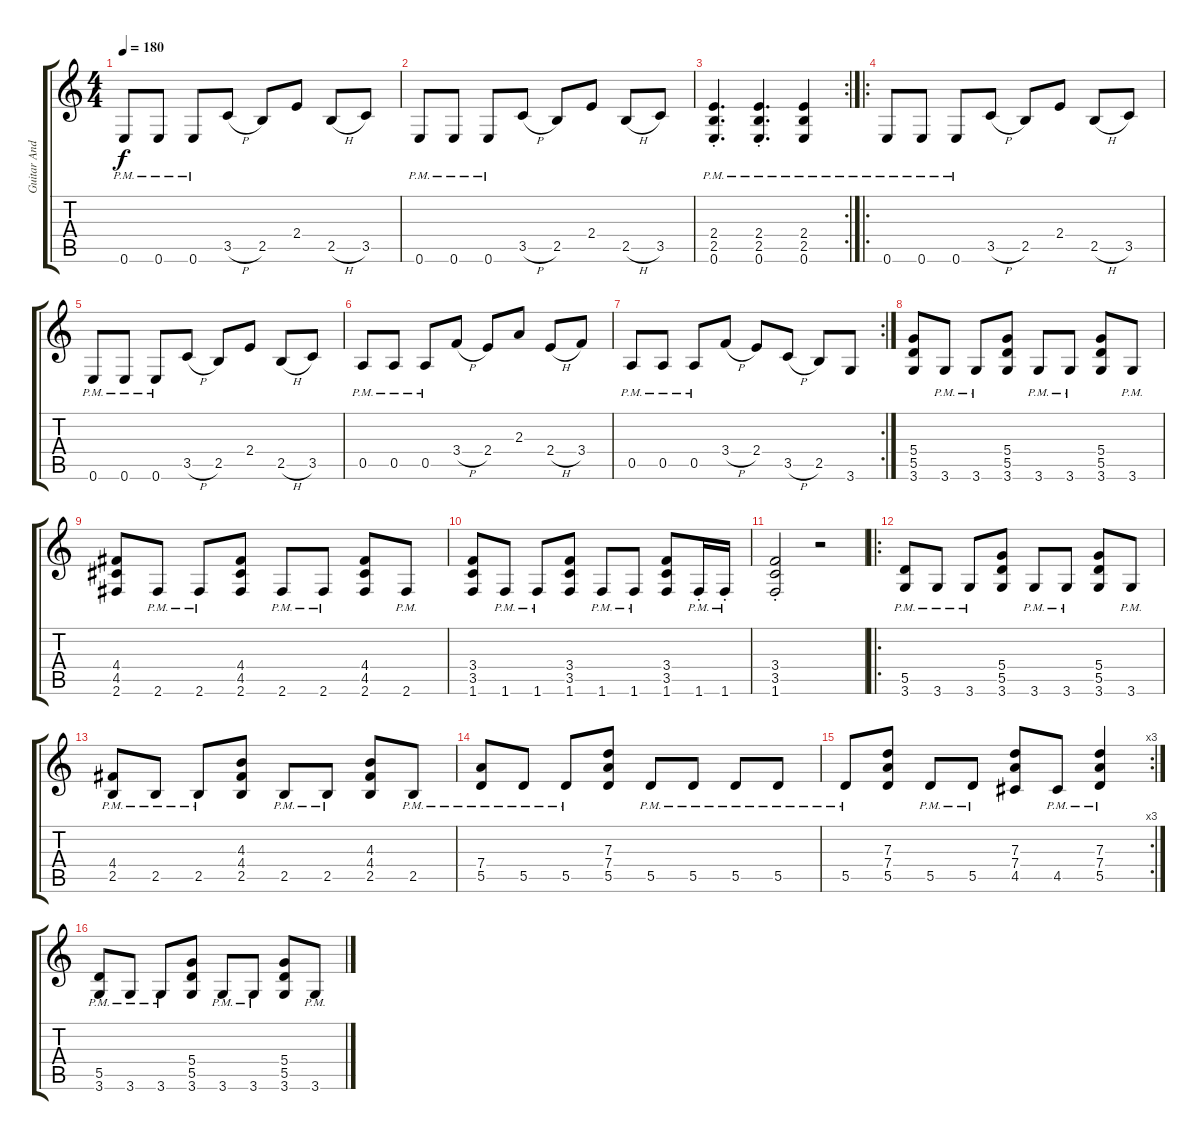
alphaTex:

\track ("Guitar Andreas" "Guitar And") {instrument distortionguitar}
\staff {score tabs}
\tuning (E4 B3 G3 D3 A2 E2) {hide}
\ts (4 4)
\tempo 180
\clef g2
\ks c
0.6{pm}.8{dy f} 0.6{pm}.8 0.6{pm}.8 3.5{h}.8 2.5.8 2.4.8 2.5{h}.8 3.5.8 |
0.6{pm}.8 0.6{pm}.8 0.6{pm}.8 3.5{h}.8 2.5.8 2.4.8 2.5{h}.8 3.5.8 |
\rc 2
(2.4{pm st} 2.5{pm st} 0.6{pm st}).4{d} (2.4{pm st} 2.5{pm st} 0.6{pm st}).4{d} (2.4{pm} 2.5{pm} 0.6{pm}).4 |
\ro
0.6{pm}.8 0.6{pm}.8 0.6{pm}.8 3.5{h}.8 2.5.8 2.4.8 2.5{h}.8 3.5.8 |
0.6{pm}.8 0.6{pm}.8 0.6{pm}.8 3.5{h}.8 2.5.8 2.4.8 2.5{h}.8 3.5.8 |
0.5{pm}.8 0.5{pm}.8 0.5{pm}.8 3.4{h}.8 2.4.8 2.3.8 2.4{h}.8 3.4.8 |
\rc 2
0.5{pm}.8 0.5{pm}.8 0.5{pm}.8 3.4{h}.8 2.4.8 3.5{h}.8 2.5.8 3.6.8 |
(5.4 5.5 3.6).8 3.6{pm}.8 3.6{pm}.8 (5.4 5.5 3.6).8 3.6{pm}.8 3.6{pm}.8 (5.4 5.5 3.6).8 3.6{pm}.8 |
(4.4 4.5 2.6).8 2.6{pm}.8 2.6{pm}.8 (4.4 4.5 2.6).8 2.6{pm}.8 2.6{pm}.8 (4.4 4.5 2.6).8 2.6{pm}.8 |
(3.4 3.5 1.6).8 1.6{pm}.8 1.6{pm}.8 (3.4 3.5 1.6).8 1.6{pm}.8 1.6{pm}.8 (3.4 3.5 1.6).8 1.6{pm st}.16 1.6{pm st}.16 |
(3.4{st} 3.5{st} 1.6{st}).2 r.2 |
\ro
(5.5{pm} 3.6{pm}).8 3.6{pm}.8 3.6{pm}.8 (5.4 5.5 3.6).8 3.6{pm}.8 3.6{pm}.8 (5.4 5.5 3.6).8 3.6{pm}.8 |
(4.4{pm} 2.5{pm}).8 2.5{pm}.8 2.5{pm}.8 (4.3 4.4 2.5).8 2.5{pm}.8 2.5{pm}.8 (4.3 4.4 2.5).8 2.5{pm}.8 |
(7.4{pm} 5.5{pm}).8 5.5{pm}.8 5.5{pm}.8 (7.3 7.4 5.5).8 5.5{pm}.8 5.5{pm}.8 5.5{pm}.8 5.5{pm}.8 |
\rc 3
5.5{pm}.8 (7.3 7.4 5.5).8 5.5{pm}.8 5.5{pm}.8 (7.3 7.4 4.5).8 4.5{pm}.8 (7.3{pm} 7.4{pm} 5.5{pm}).4 |
(5.5{pm} 3.6{pm}).8 3.6{pm}.8 3.6{pm}.8 (5.4 5.5 3.6).8 3.6{pm}.8 3.6{pm}.8 (5.4 5.5 3.6).8 3.6{pm}.8
